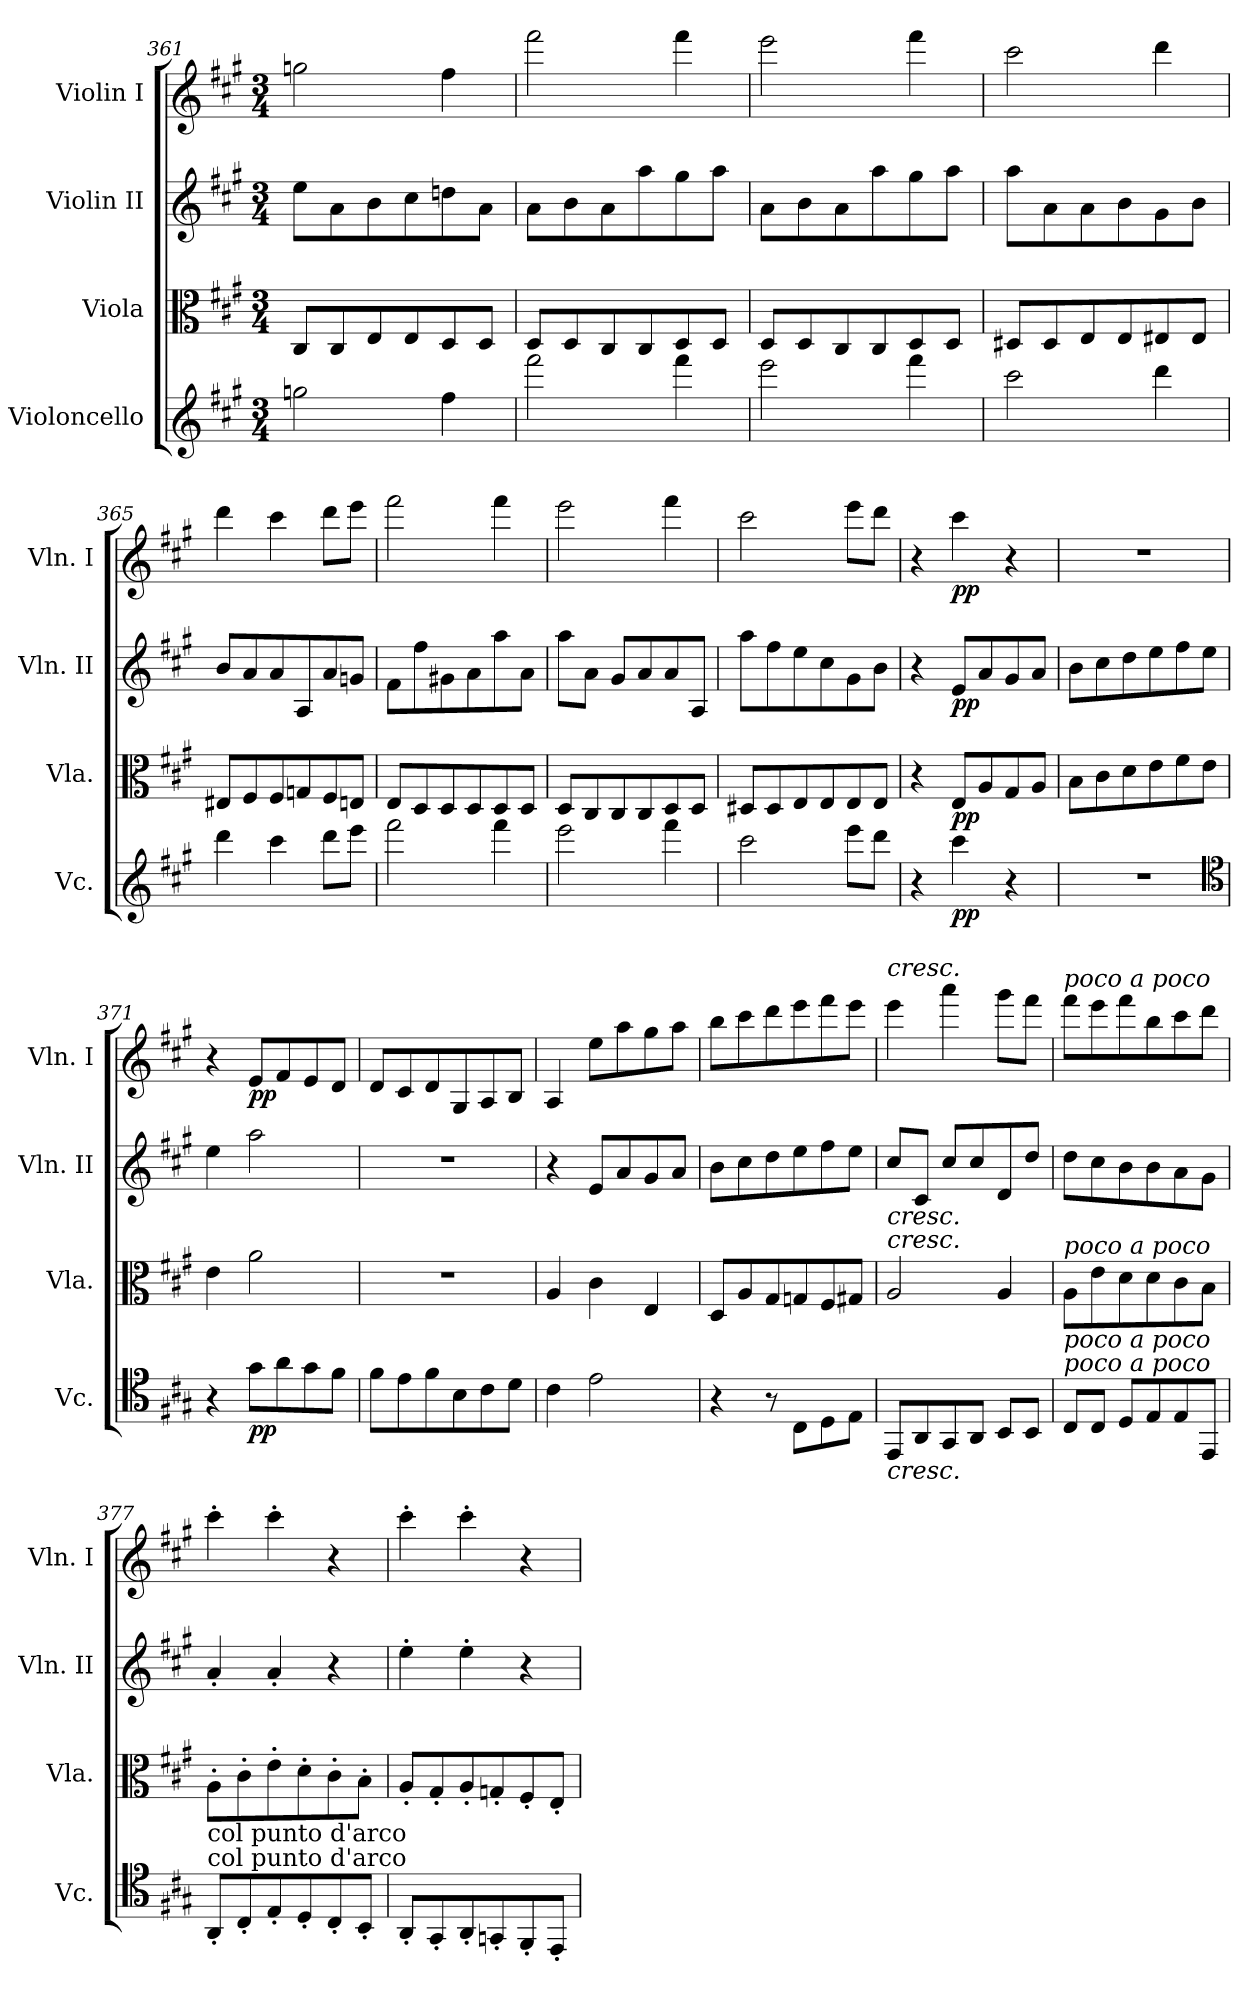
**kern	**dynam	**kern	**dynam	**kern	**dynam	**kern	**dynam
*part4	*part4	*part3	*part3	*part2	*part2	*part1	*part1
*staff4	*staff4	*staff3	*staff3	*staff2	*staff2	*staff1	*staff1
*I"Violoncello	*	*I"Viola	*	*I"Violin II	*	*I"Violin I	*
*I'Vc.	*	*I'Vla.	*	*I'Vln. II	*	*I'Vln. I	*
*clefG2	*	*clefC3	*	*clefG2	*	*clefG2	*
*k[f#c#g#]	*	*k[f#c#g#]	*	*k[f#c#g#]	*	*k[f#c#g#]	*
*M3/4	*	*M3/4	*	*M3/4	*	*M3/4	*
=361	=361	=361	=361	=361	=361	=361	=361
2ggn\	.	8C#/L	.	8ee\L	.	2ggn\	.
.	.	8C#/	.	8a\	.	.	.
.	.	8E/	.	8b\	.	.	.
.	.	8E/	.	8cc#\	.	.	.
4ff#\	.	8D/	.	8ddn\	.	4ff#\	.
.	.	8D/J	.	8a\J	.	.	.
=362	=362	=362	=362	=362	=362	=362	=362
2fff#\	.	8D/L	.	8a\L	.	2fff#\	.
.	.	8D/	.	8b\	.	.	.
.	.	8C#/	.	8a\	.	.	.
.	.	8C#/	.	8aa\	.	.	.
4fff#\	.	8D/	.	8gg#\	.	4fff#\	.
.	.	8D/J	.	8aa\J	.	.	.
=363	=363	=363	=363	=363	=363	=363	=363
2eee\	.	8D/L	.	8a\L	.	2eee\	.
.	.	8D/	.	8b\	.	.	.
.	.	8C#/	.	8a\	.	.	.
.	.	8C#/	.	8aa\	.	.	.
4fff#\	.	8D/	.	8gg#\	.	4fff#\	.
.	.	8D/J	.	8aa\J	.	.	.
=364	=364	=364	=364	=364	=364	=364	=364
2ccc#\	.	8D#X/L	.	8aa\L	.	2ccc#\	.
.	.	8D#/	.	8a\	.	.	.
.	.	8E/	.	8a\	.	.	.
.	.	8E/	.	8b\	.	.	.
4ddd\	.	8E#X/	.	8g#\	.	4ddd\	.
.	.	8E#/J	.	8b\J	.	.	.
=365	=365	=365	=365	=365	=365	=365	=365
4ddd\	.	8E#X/L	.	8b/L	.	4ddd\	.
.	.	8F#/	.	8a/	.	.	.
4ccc#\	.	8F#/	.	8a/	.	4ccc#\	.
.	.	8Gn/	.	8A/	.	.	.
8ddd\L	.	8F#/	.	8a/	.	8ddd\L	.
8eee\J	.	8En/J	.	8gn/J	.	8eee\J	.
=366	=366	=366	=366	=366	=366	=366	=366
2fff#\	.	8E/L	.	8f#\L	.	2fff#\	.
.	.	8D/	.	8ff#\	.	.	.
.	.	8D/	.	8g#X\	.	.	.
.	.	8D/	.	8a\	.	.	.
4fff#\	.	8D/	.	8aa\	.	4fff#\	.
.	.	8D/J	.	8a\J	.	.	.
=367	=367	=367	=367	=367	=367	=367	=367
2eee\	.	8D/L	.	8aa\L	.	2eee\	.
.	.	8C#/	.	8a\J	.	.	.
.	.	8C#/	.	8g#/L	.	.	.
.	.	8C#/	.	8a/	.	.	.
4fff#\	.	8D/	.	8a/	.	4fff#\	.
.	.	8D/J	.	8A/J	.	.	.
=368	=368	=368	=368	=368	=368	=368	=368
2ccc#\	.	8D#X/L	.	8aa\L	.	2ccc#\	.
.	.	8D#/	.	8ff#\	.	.	.
.	.	8E/	.	8ee\	.	.	.
.	.	8E/	.	8cc#\	.	.	.
8eee\L	.	8E/	.	8g#\	.	8eee\L	.
8ddd\J	.	8E/J	.	8b\J	.	8ddd\J	.
=369	=369	=369	=369	=369	=369	=369	=369
4r	.	4r	.	4r	.	4r	.
!	!LO:DY:b	!	!LO:DY:b	!	!LO:DY:b	!	!LO:DY:b
4ccc#\	pp	8E/L	pp	8e/L	pp	4ccc#\	pp
.	.	8A/	.	8a/	.	.	.
4r	.	8G#/	.	8g#/	.	4r	.
.	.	8A/J	.	8a/J	.	.	.
=370	=370	=370	=370	=370	=370	=370	=370
2.r	.	8B\L	.	8b\L	.	2.r	.
.	.	8c#\	.	8cc#\	.	.	.
.	.	8d\	.	8dd\	.	.	.
.	.	8e\	.	8ee\	.	.	.
.	.	8f#\	.	8ff#\	.	.	.
*clefC4	*	*	*	*	*	*	*
.	.	8e\J	.	8ee\J	.	.	.
=371	=371	=371	=371	=371	=371	=371	=371
4r	.	4e\	.	4ee\	.	4r	.
!	!LO:DY:b	!	!	!	!	!	!LO:DY:b
8g#\L	pp	2a\	.	2aa\	.	8e/L	pp
8a\	.	.	.	.	.	8f#/	.
8g#\	.	.	.	.	.	8e/	.
8f#\J	.	.	.	.	.	8d/J	.
=372	=372	=372	=372	=372	=372	=372	=372
8f#\L	.	2.r	.	2.r	.	8d/L	.
8e\	.	.	.	.	.	8c#/	.
8f#\	.	.	.	.	.	8d/	.
8B\	.	.	.	.	.	8G#/	.
8c#\	.	.	.	.	.	8A/	.
8d\J	.	.	.	.	.	8B/J	.
=373	=373	=373	=373	=373	=373	=373	=373
4c#\	.	4A/	.	4r	.	4A/	.
2e\	.	4c#\	.	8e/L	.	8ee\L	.
.	.	.	.	8a/	.	8aa\	.
.	.	4E/	.	8g#/	.	8gg#\	.
.	.	.	.	8a/J	.	8aa\J	.
=374	=374	=374	=374	=374	=374	=374	=374
4r	.	8D/L	.	8b\L	.	8bb\L	.
.	.	8A/	.	8cc#\	.	8ccc#\	.
8r	.	8G#/	.	8dd\	.	8ddd\	.
8C#\L	.	8Gn/	.	8ee\	.	8eee\	.
8D\	.	8F#/	.	8ff#\	.	8fff#\	.
8E\J	.	8G#X/J	.	8ee\J	.	8eee\J	.
=375	=375	=375	=375	=375	=375	=375	=375
!	!	!	!	!	!	!LO:TX:a:i:t=cresc.	!
!	!	!	!	!LO:TX:b:i:t=cresc.	!	!	!
!	!	!LO:TX:a:i:t=cresc.	!	!	!	!	!
!LO:TX:b:i:t=cresc.	!	!	!	!	!	!	!
8EE/L	.	2A/	.	8cc#/L	.	4eee\	.
8AA/	.	.	.	8c#/J	.	.	.
8GG#/	.	.	.	8cc#/L	.	4aaa\	.
8AA/J	.	.	.	8cc#/	.	.	.
8BB/L	.	4A/	.	8d/	.	8ggg#\L	.
8BB/J	.	.	.	8dd/J	.	8fff#\J	.
=376	=376	=376	=376	=376	=376	=376	=376
!	!	!	!	!	!	!LO:TX:a:i:t=poco a poco	!
!	!	!LO:TX:a:i:t=poco a poco	!	!	!	!	!
!LO:TX:a:i:t=poco a poco	!	!	!	!	!	!	!
!LO:TX:a:i:t=poco a poco	!	!	!	!	!	!	!
8C#/L	.	8A\L	.	8dd\L	.	8fff#\L	.
8C#/J	.	8e\	.	8cc#\	.	8eee\	.
8D/L	.	8d\	.	8b\	.	8fff#\	.
8E/	.	8d\	.	8b\	.	8bb\	.
8E/	.	8c#\	.	8a\	.	8ccc#\	.
8EE/J	.	8B\J	.	8g#\J	.	8ddd\J	.
=377	=377	=377	=377	=377	=377	=377	=377
!LO:TX:a:t=col punto d'arco	!	!	!	!	!	!	!
!LO:TX:a:t=col punto d'arco	!	!	!	!	!	!	!
8AA'/L	.	8A'\L	.	4a'/	.	4ccc#'\	.
8C#'/	.	8c#'\	.	.	.	.	.
8E'/	.	8e'\	.	4a'/	.	4ccc#'\	.
8D'/	.	8d'\	.	.	.	.	.
8C#'/	.	8c#'\	.	4r	.	4r	.
8BB'/J	.	8B'\J	.	.	.	.	.
=378	=378	=378	=378	=378	=378	=378	=378
8AA'/L	.	8A'/L	.	4ee'\	.	4ccc#'\	.
8GG#'/	.	8G#'/	.	.	.	.	.
8AA'/	.	8A'/	.	4ee'\	.	4ccc#'\	.
8GGn'/	.	8Gn'/	.	.	.	.	.
8FF#'/	.	8F#'/	.	4r	.	4r	.
8EE'/J	.	8E'/J	.	.	.	.	.
=	=	=	=	=	=	=	=
*-	*-	*-	*-	*-	*-	*-	*-
